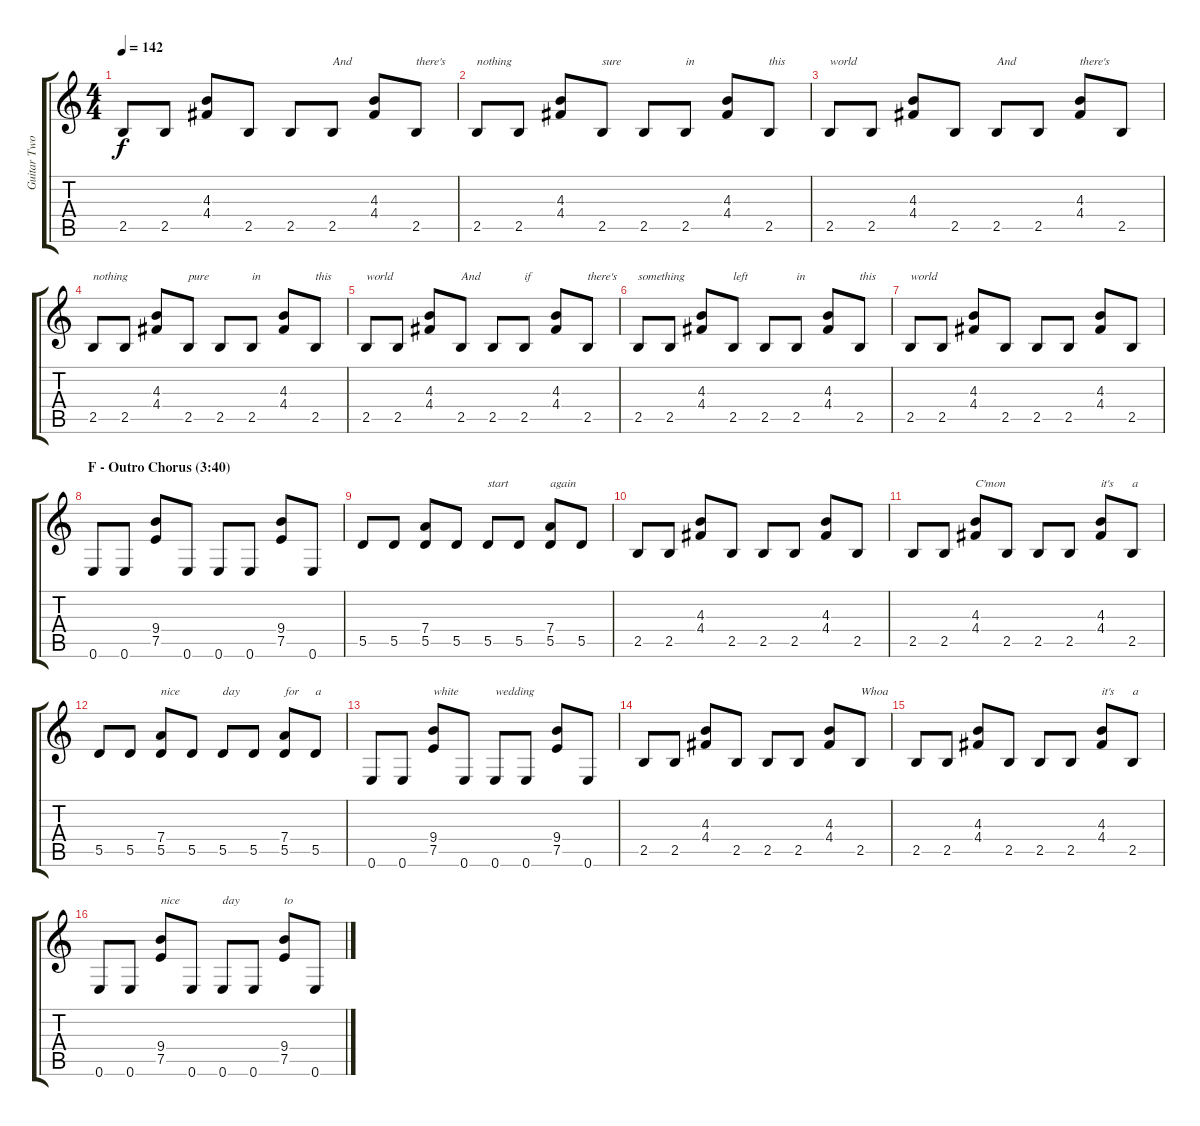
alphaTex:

\track ("Guitar Two" "Guitar Two") {instrument distortionguitar}
\staff {score tabs}
\tuning (E4 B3 G3 D3 A2 E2) {hide}
\ts (4 4)
\tempo 142
\clef g2
\ks c
2.5.8{dy f} 2.5.8 (4.3 4.4).8 2.5.8 2.5.8 2.5.8{txt "And"} (4.3 4.4).8 2.5.8{txt "there's"} |
2.5.8{txt "nothing"} 2.5.8 (4.3 4.4).8 2.5.8{txt "sure"} 2.5.8 2.5.8{txt "in"} (4.3 4.4).8 2.5.8{txt "this"} |
2.5.8{txt "world"} 2.5.8 (4.3 4.4).8 2.5.8 2.5.8{txt "And "} 2.5.8 (4.3 4.4).8{txt "there's"} 2.5.8 |
2.5.8{txt "nothing"} 2.5.8 (4.3 4.4).8 2.5.8{txt "pure"} 2.5.8 2.5.8{txt "in"} (4.3 4.4).8 2.5.8{txt "this"} |
2.5.8{txt "world"} 2.5.8 (4.3 4.4).8 2.5.8{txt "And"} 2.5.8 2.5.8{txt "if"} (4.3 4.4).8 2.5.8{txt "there's"} |
2.5.8{txt "something"} 2.5.8 (4.3 4.4).8 2.5.8{txt "left"} 2.5.8 2.5.8{txt "in"} (4.3 4.4).8 2.5.8{txt "this"} |
2.5.8{txt "world"} 2.5.8 (4.3 4.4).8 2.5.8 2.5.8 2.5.8 (4.3 4.4).8 2.5.8 |
\section ("" "F - Outro Chorus (3:40)")
0.6.8 0.6.8 (9.4 7.5).8 0.6.8 0.6.8 0.6.8 (9.4 7.5).8 0.6.8 |
5.5.8 5.5.8 (7.4 5.5).8 5.5.8 5.5.8{txt "start"} 5.5.8 (7.4 5.5).8{txt "again"} 5.5.8 |
2.5.8 2.5.8 (4.3 4.4).8 2.5.8 2.5.8 2.5.8 (4.3 4.4).8 2.5.8 |
2.5.8 2.5.8 (4.3 4.4).8{txt "C'mon"} 2.5.8 2.5.8 2.5.8 (4.3 4.4).8{txt "it's"} 2.5.8{txt "a"} |
5.5.8 5.5.8 (7.4 5.5).8{txt "nice"} 5.5.8 5.5.8{txt "day"} 5.5.8 (7.4 5.5).8{txt "for"} 5.5.8{txt "a"} |
0.6.8 0.6.8 (9.4 7.5).8{txt "white"} 0.6.8 0.6.8{txt "wedding"} 0.6.8 (9.4 7.5).8 0.6.8 |
2.5.8 2.5.8 (4.3 4.4).8 2.5.8 2.5.8 2.5.8 (4.3 4.4).8 2.5.8{txt "Whoa"} |
2.5.8 2.5.8 (4.3 4.4).8 2.5.8 2.5.8 2.5.8 (4.3 4.4).8{txt "it's"} 2.5.8{txt "a"} |
0.6.8 0.6.8 (9.4 7.5).8{txt "nice"} 0.6.8 0.6.8{txt "day"} 0.6.8 (9.4 7.5).8{txt "to"} 0.6.8
